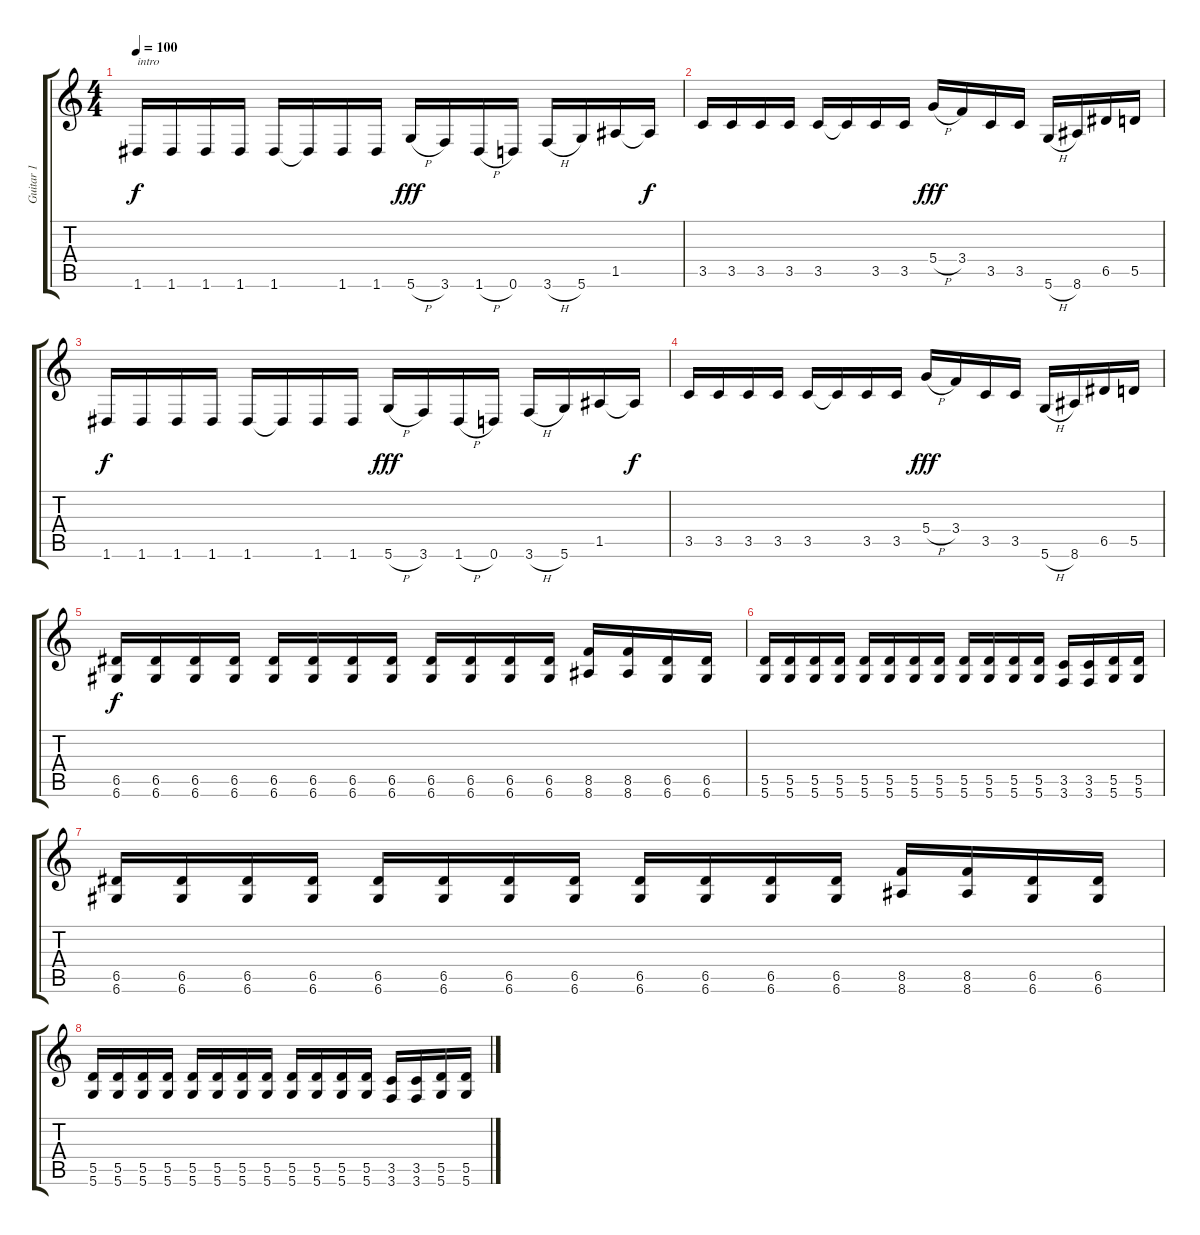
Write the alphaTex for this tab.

\track ("Guitar 1" "Guitar 1") {instrument distortionguitar}
\staff {score tabs}
\tuning (E4 B3 G3 D3 A2 D2) {hide}
\ts (4 4)
\tempo 100
\clef g2
\ks c
1.6.16{txt "intro" dy f} 1.6.16 1.6.16 1.6.16 1.6.16 1.6{t}.16 1.6.16 1.6.16 5.6{h}.16{dy fff} 3.6.16 1.6{h}.16 0.6.16 3.6{h}.16 5.6.16 1.5.16 1.5{t}.16{dy f} |
3.5.16 3.5.16 3.5.16 3.5.16 3.5.16 3.5{t}.16 3.5.16 3.5.16 5.4{h}.16{dy fff} 3.4.16 3.5.16 3.5.16 5.6{h}.16 8.6.16 6.5.16 5.5.16 |
1.6.16{dy f} 1.6.16 1.6.16 1.6.16 1.6.16 1.6{t}.16 1.6.16 1.6.16 5.6{h}.16{dy fff} 3.6.16 1.6{h}.16 0.6.16 3.6{h}.16 5.6.16 1.5.16 1.5{t}.16{dy f} |
3.5.16 3.5.16 3.5.16 3.5.16 3.5.16 3.5{t}.16 3.5.16 3.5.16 5.4{h}.16{dy fff} 3.4.16 3.5.16 3.5.16 5.6{h}.16 8.6.16 6.5.16 5.5.16 |
(6.5 6.6).16{dy f} (6.5 6.6).16 (6.5 6.6).16 (6.5 6.6).16 (6.5 6.6).16 (6.5 6.6).16 (6.5 6.6).16 (6.5 6.6).16 (6.5 6.6).16 (6.5 6.6).16 (6.5 6.6).16 (6.5 6.6).16 (8.5 8.6).16 (8.5 8.6).16 (6.5 6.6).16 (6.5 6.6).16 |
(5.5 5.6).16 (5.5 5.6).16 (5.5 5.6).16 (5.5 5.6).16 (5.5 5.6).16 (5.5 5.6).16 (5.5 5.6).16 (5.5 5.6).16 (5.5 5.6).16 (5.5 5.6).16 (5.5 5.6).16 (5.5 5.6).16 (3.5 3.6).16 (3.5 3.6).16 (5.5 5.6).16 (5.5 5.6).16 |
(6.5 6.6).16 (6.5 6.6).16 (6.5 6.6).16 (6.5 6.6).16 (6.5 6.6).16 (6.5 6.6).16 (6.5 6.6).16 (6.5 6.6).16 (6.5 6.6).16 (6.5 6.6).16 (6.5 6.6).16 (6.5 6.6).16 (8.5 8.6).16 (8.5 8.6).16 (6.5 6.6).16 (6.5 6.6).16 |
(5.5 5.6).16 (5.5 5.6).16 (5.5 5.6).16 (5.5 5.6).16 (5.5 5.6).16 (5.5 5.6).16 (5.5 5.6).16 (5.5 5.6).16 (5.5 5.6).16 (5.5 5.6).16 (5.5 5.6).16 (5.5 5.6).16 (3.5 3.6).16 (3.5 3.6).16 (5.5 5.6).16 (5.5 5.6).16
